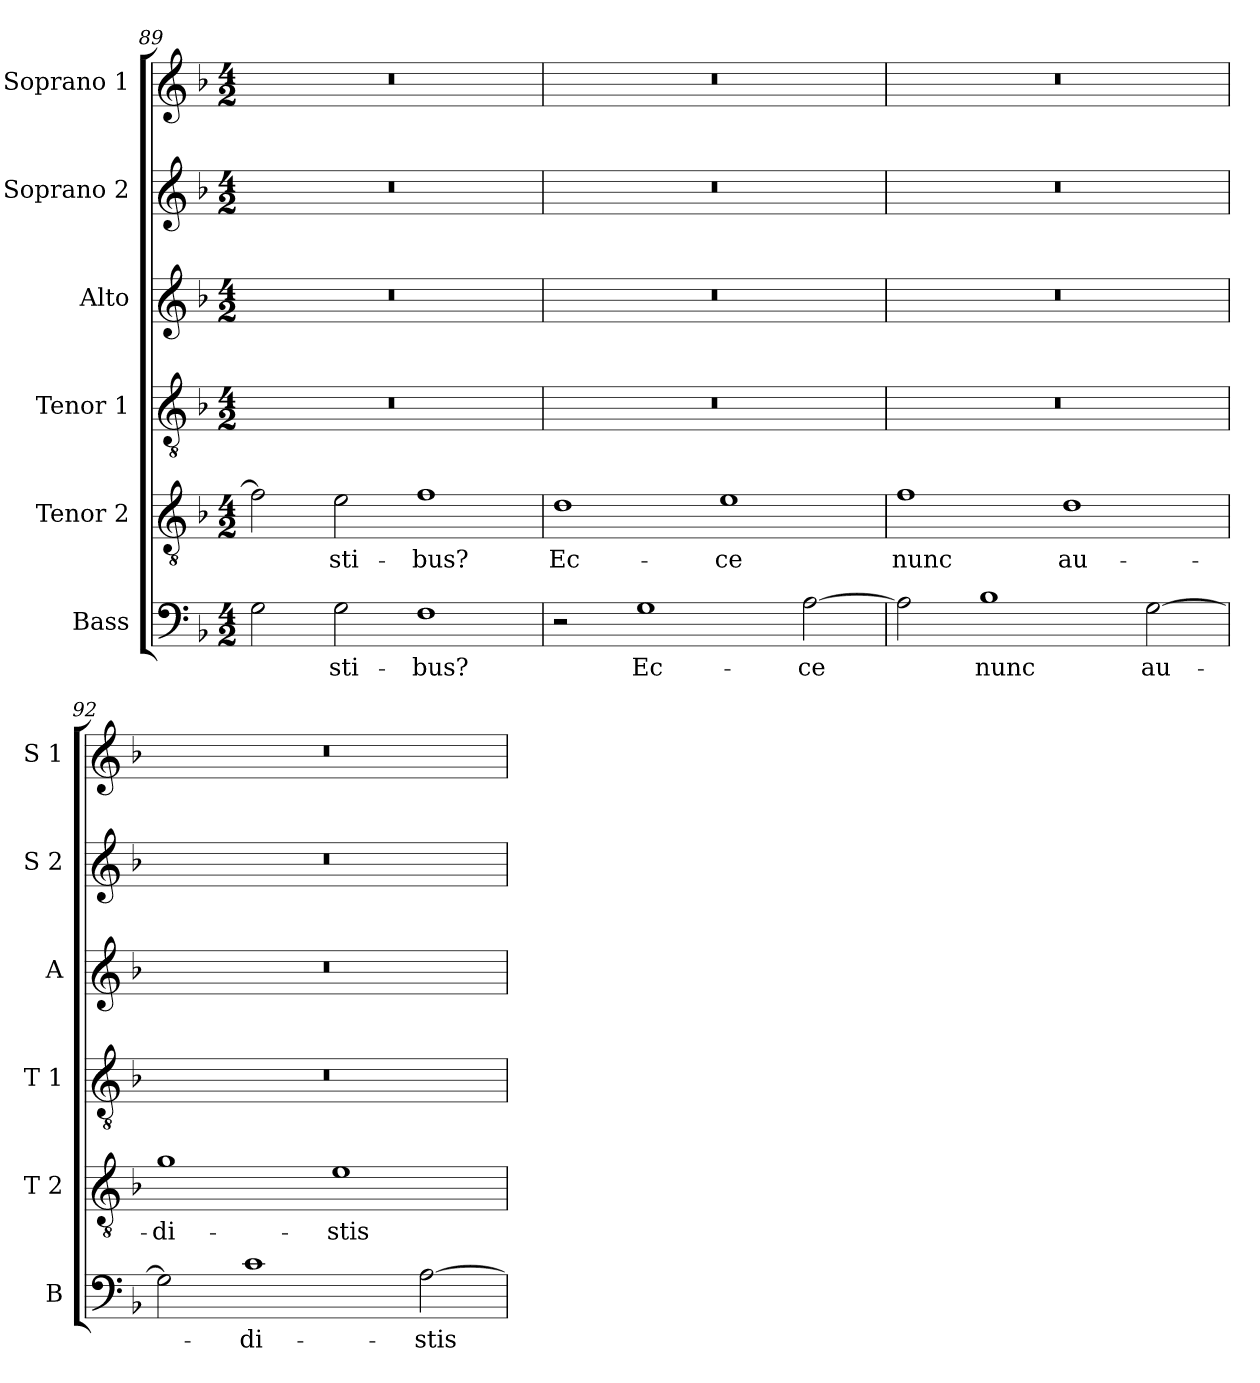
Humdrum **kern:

**kern	**text	**kern	**text	**kern	**kern	**kern	**kern
*part6	*part6	*part5	*part5	*part4	*part3	*part2	*part1
*staff6	*staff6	*staff5	*staff5	*staff4	*staff3	*staff2	*staff1
*I"Bass	*	*I"Tenor 2	*	*I"Tenor 1	*I"Alto	*I"Soprano 2	*I"Soprano 1
*I'B	*	*I'T 2	*	*I'T 1	*I'A	*I'S 2	*I'S 1
!!LO:LB:g=z
*clefF4	*	*clefGv2	*	*clefGv2	*clefG2	*clefG2	*clefG2
*k[b-]	*	*k[b-]	*	*k[b-]	*k[b-]	*k[b-]	*k[b-]
*F:	*	*F:	*	*F:	*F:	*F:	*F:
*M4/2	*	*M4/2	*	*M4/2	*M4/2	*M4/2	*M4/2
=89	=89	=89	=89	=89	=89	=89	=89
2G\	.	2f\]	.	0r	0r	0r	0r
!	!LO:LY:b	!	!	!	!	!	!
!	!	!	!LO:LY:b	!	!	!	!
2G\	-sti-	2e\	-sti-	.	.	.	.
!	!LO:LY:b	!	!	!	!	!	!
!	!	!	!LO:LY:b	!	!	!	!
1F	-bus?	1f	-bus?	.	.	.	.
=90	=90	=90	=90	=90	=90	=90	=90
!	!	!	!LO:LY:b	!	!	!	!
2r	.	1d	Ec-	0r	0r	0r	0r
!	!LO:LY:b	!	!	!	!	!	!
1G	Ec-	.	.	.	.	.	.
!	!	!	!LO:LY:b	!	!	!	!
.	.	1e	-ce	.	.	.	.
!	!LO:LY:b	!	!	!	!	!	!
[2A\	-ce	.	.	.	.	.	.
=91	=91	=91	=91	=91	=91	=91	=91
!	!	!	!LO:LY:b	!	!	!	!
2A\]	.	1f	nunc	0r	0r	0r	0r
!	!LO:LY:b	!	!	!	!	!	!
1B-	nunc	.	.	.	.	.	.
!	!	!	!LO:LY:b	!	!	!	!
.	.	1d	au-	.	.	.	.
!	!LO:LY:b	!	!	!	!	!	!
[2G\	au-	.	.	.	.	.	.
=92	=92	=92	=92	=92	=92	=92	=92
!	!	!	!LO:LY:b	!	!	!	!
2G\]	.	1g	-di-	0r	0r	0r	0r
!	!LO:LY:b	!	!	!	!	!	!
1c	-di-	.	.	.	.	.	.
!	!	!	!LO:LY:b	!	!	!	!
.	.	1e	-stis	.	.	.	.
!	!LO:LY:b	!	!	!	!	!	!
[2A\	-stis	.	.	.	.	.	.
=	=	=	=	=	=	=	=
*-	*-	*-	*-	*-	*-	*-	*-
